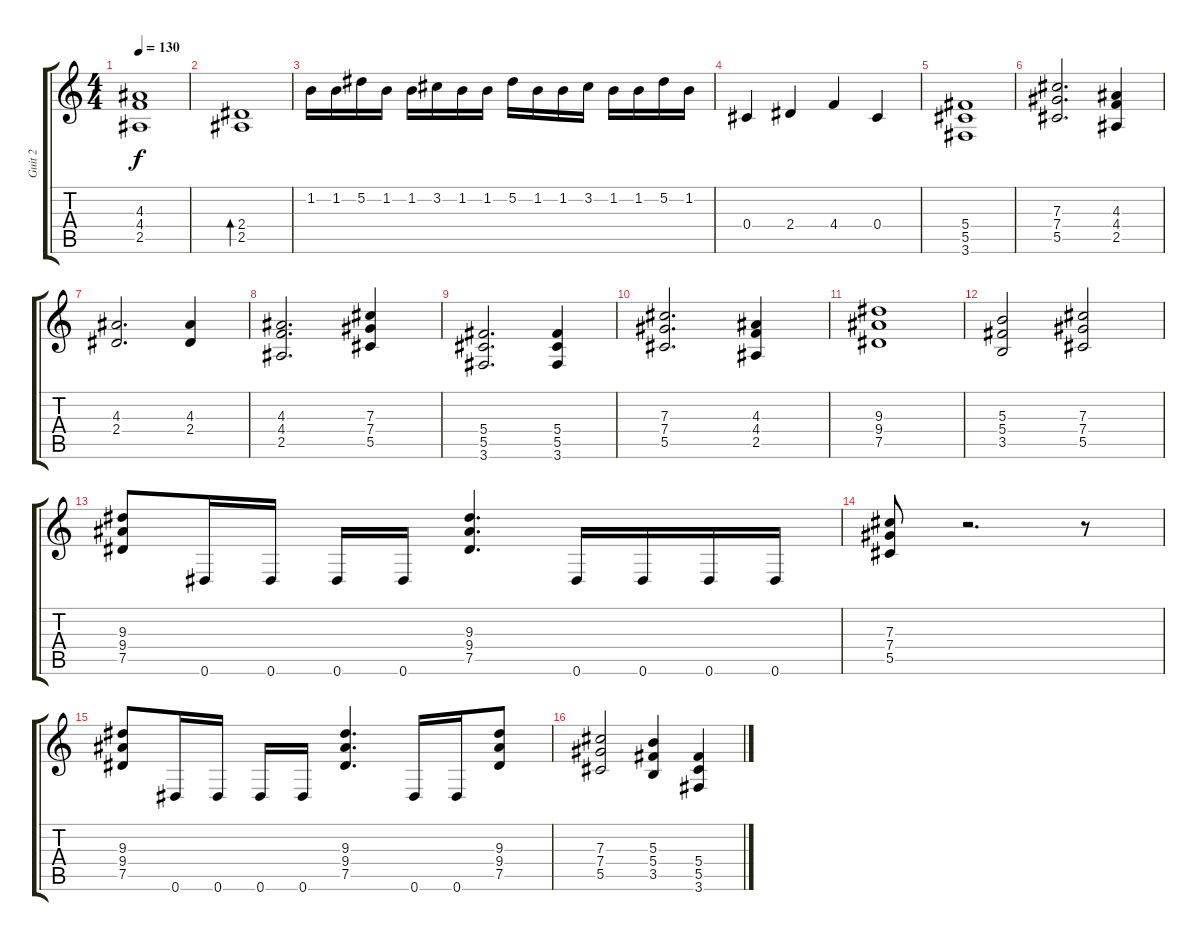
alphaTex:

\track ("Guit 2" "Guit 2") {instrument distortionguitar}
\staff {score tabs}
\tuning (Eb4 Bb3 Gb3 Db3 Ab2 Eb2) {hide}
\ts (4 4)
\tempo 130
\clef g2
\ks c
(4.3 4.4 2.5).1{dy f} |
(2.4 2.5).1{bd 480} |
1.2.16 1.2.16 5.2.16 1.2.16 1.2.16 3.2.16 1.2.16 1.2.16 5.2.16 1.2.16 1.2.16 3.2.16 1.2.16 1.2.16 5.2.16 1.2.16 |
0.4.4 2.4.4 4.4.4 0.4.4 |
(5.4 5.5 3.6).1 |
(7.3 7.4 5.5).2{d} (4.3 4.4 2.5).4 |
(4.3 2.4).2{d} (4.3 2.4).4 |
(4.3 4.4 2.5).2{d} (7.3 7.4 5.5).4 |
(5.4 5.5 3.6).2{d} (5.4 5.5 3.6).4 |
(7.3 7.4 5.5).2{d} (4.3 4.4 2.5).4 |
(9.3 9.4 7.5).1 |
(5.3 5.4 3.5).2 (7.3 7.4 5.5).2 |
(9.3 9.4 7.5).8 0.6.16 0.6.16 0.6.16 0.6.16 (9.3 9.4 7.5).4{d} 0.6.16 0.6.16 0.6.16 0.6.16 |
(7.3 7.4 5.5).8 r.2{d} r.8 |
(9.3 9.4 7.5).8 0.6.16 0.6.16 0.6.16 0.6.16 (9.3 9.4 7.5).4{d} 0.6.16 0.6.16 (9.3 9.4 7.5).8 |
(7.3 7.4 5.5).2 (5.3 5.4 3.5).4 (5.4 5.5 3.6).4
